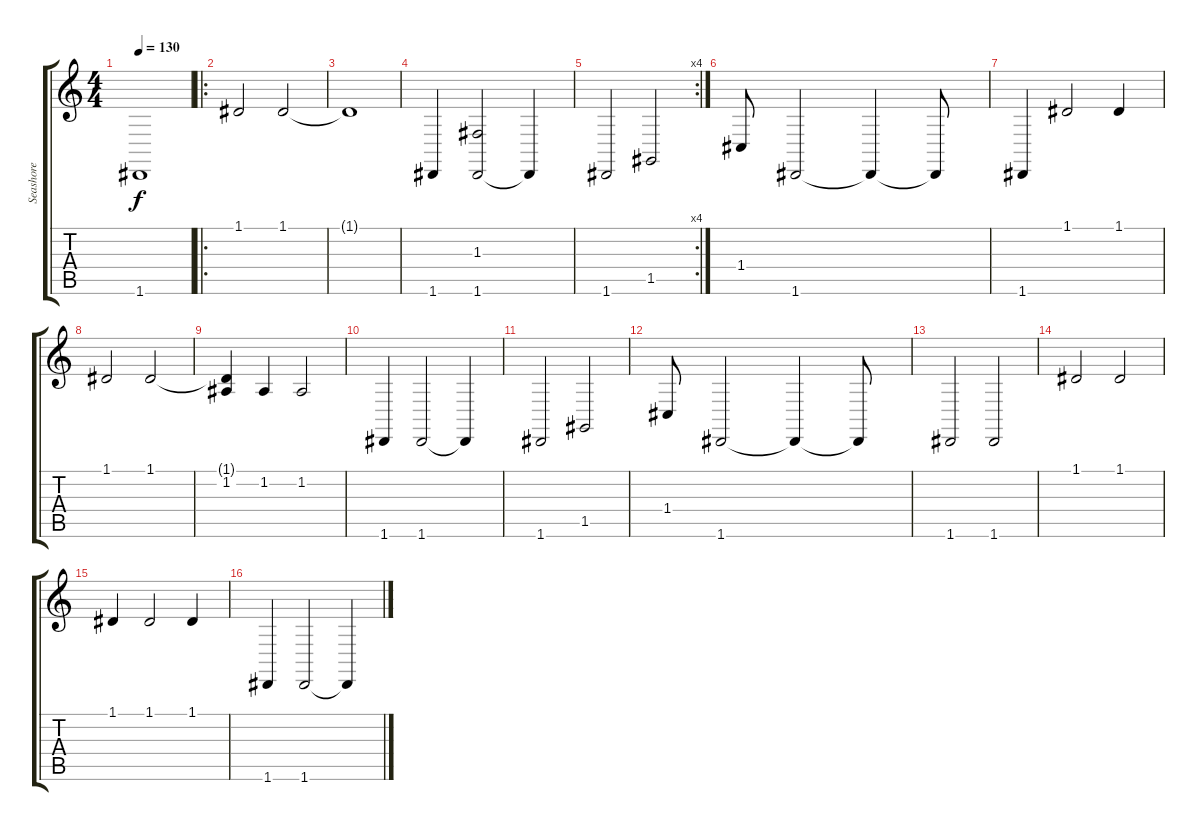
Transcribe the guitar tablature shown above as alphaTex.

\track ("Seashore " "Seashore ") {instrument seashore}
\staff {score tabs}
\tuning (D4 A3 F3 C3 G2 D2) {hide}
\ts (4 4)
\tempo 130
\clef g2
\ks c
1.6.1{dy f instrument seashore} |
\ro
1.1.2 1.1.2 |
1.1{t}.1 |
1.6.4 (1.3 1.6).2 1.6{t}.4 |
\rc 4
1.6.2 1.5.2 |
1.4.8 1.6.2 1.6{t}.4 1.6{t}.8 |
1.6.4 1.1.2 1.1.4 |
1.1.2 1.1.2 |
(1.1{t} 1.2).4 1.2.4 1.2.2 |
1.6.4 1.6.2 1.6{t}.4 |
1.6.2 1.5.2 |
1.4.8 1.6.2 1.6{t}.4 1.6{t}.8 |
1.6.2 1.6.2 |
1.1.2 1.1.2 |
1.1.4 1.1.2 1.1.4 |
1.6.4 1.6.2 1.6{t}.4
